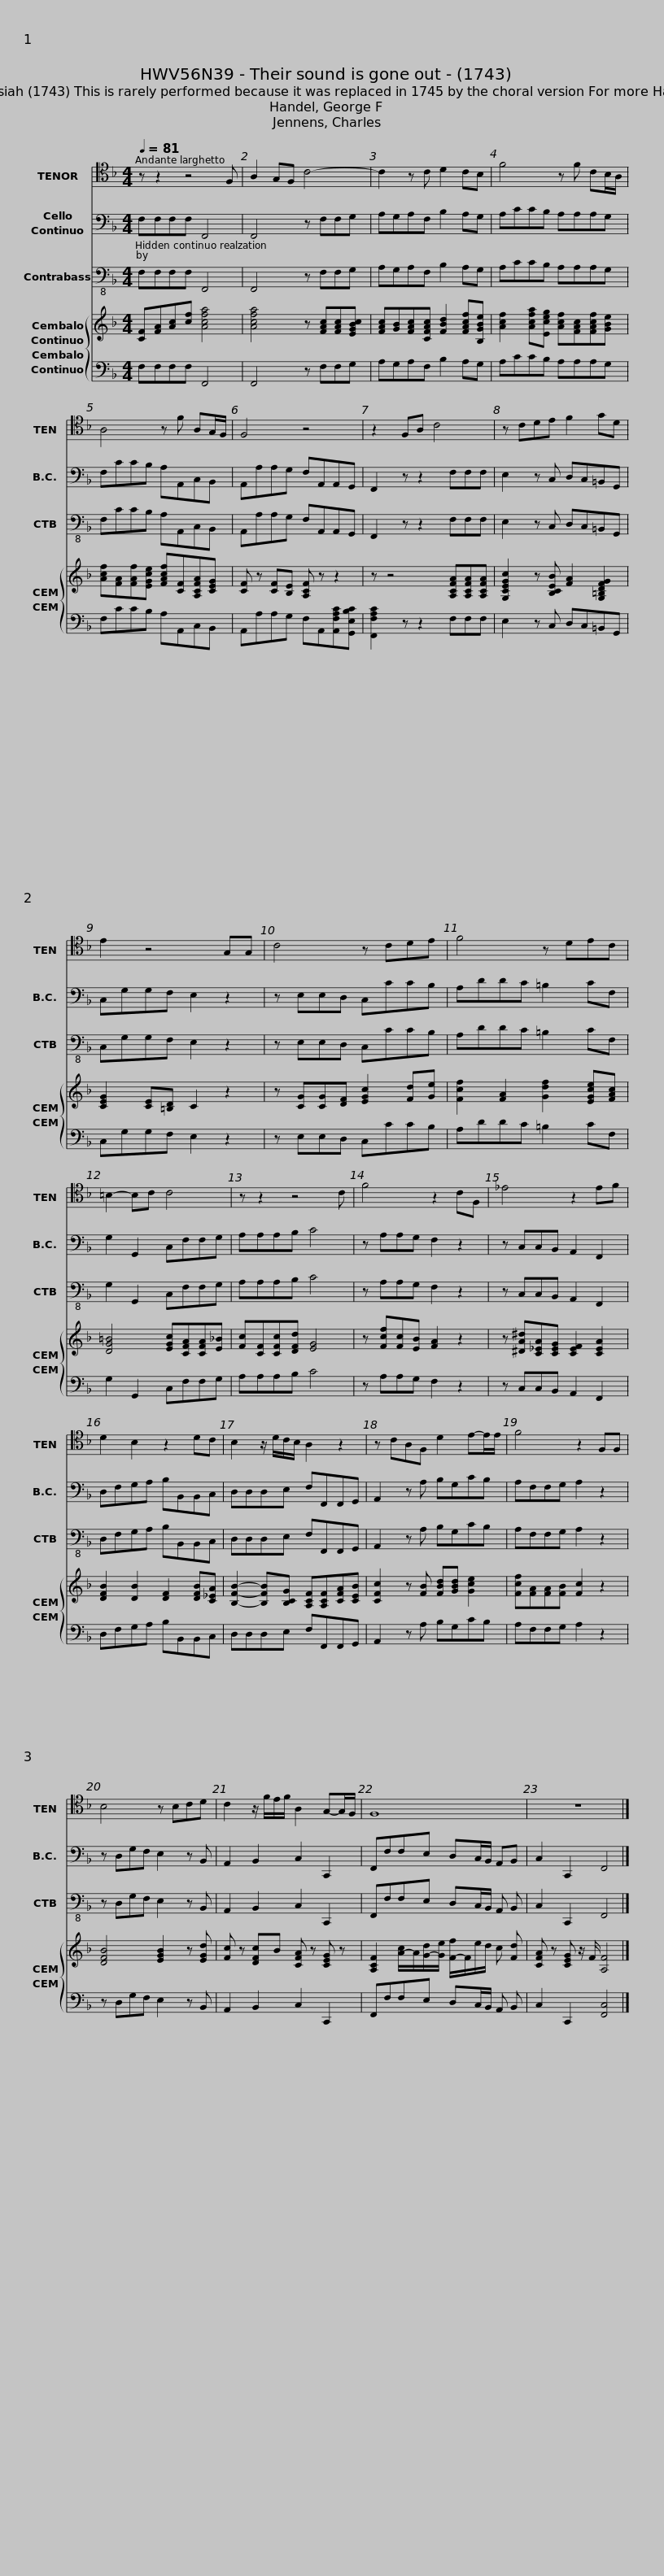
X:1
%%score 1 2 3 { 4 5 }
L:1/8
Q:1/4=81
M:4/4
I:linebreak $
K:F
V:1 tenor
V:2 bass
V:3 bass-8
V:4 treble
V:5 bass
V:1
 z z2 z4 F, | A,2 G,F, C4- | C2 z C D2 CB, | F4 z F CB,/A,/ |$ A,4 z F A,G,/F,/ | %5
 F,4 z4 | z2 F,A, C4 | z CDE F2 GD | E2 z4 G,G, |$ C4 z CDE | %10
 F4 z DEC | =B,2- B,C C4 | z z2 z4 C | F4 z2 CF, |$ _E4 z2 EF | %15
 D2 B,2 z2 DC | B,2 z/ D/C/B,/ A,2 z2 | z CA,F, D2 E-E/E/ |$ F4 z2 F,F, | B,4 z B,CD | %20
 C2 z/ F/E/F/ A,2 G,-G,/F,/ | F,8 | z8 |] %23
V:2
 F,F,F,F, F,,4 | F,,4 z F,F,G, | A,G,A,F, B,2 A,G, | A,CCB, A,A,A,G, |$ F,CCB, A,A,,C,B,, | %5
 A,,A,A,G, F,A,,A,,G,, | F,,2 z z2 F,F,F, | E,2 z C, D,C,=B,,G,, | C,G,G,F, E,2 z2 |$ z E,E,D, C,CCB, | %10
 A,DDC =B,2 CF, | G,2 G,,2 C,F,F,G, | A,A,A,B, C4 | z A,A,G, F,2 z2 |$ z C,C,B,, A,,2 F,,2 | %15
 D,F,G,A, B,B,,B,,C, | D,D,D,E, F,F,,F,,G,, | A,,2 z A, B,G,CB, |$ A,F,F,G, A,2 z2 | z D,G,F, E,2 z B,, | %20
 A,,2 B,,2 C,2 C,,2 | F,,F,F,E, D,C,/B,,/ A,,B,, | C,2 C,,2 F,,4 |] %23
V:3
 F,F,F,F, F,,4 | F,,4 z F,F,G, | A,G,A,F, B,2 A,G, | A,CCB, A,A,A,G, |$ F,CCB, A,A,,C,B,, | %5
 A,,A,A,G, F,A,,A,,G,, | F,,2 z z2 F,F,F, | E,2 z C, D,C,=B,,G,, | C,G,G,F, E,2 z2 |$ z E,E,D, C,CCB, | %10
 A,DDC =B,2 CF, | G,2 G,,2 C,F,F,G, | A,A,A,B, C4 | z A,A,G, F,2 z2 |$ z C,C,B,, A,,2 F,,2 | %15
 D,F,G,A, B,B,,B,,C, | D,D,D,E, F,F,,F,,G,, | A,,2 z A, B,G,CB, |$ A,F,F,G, A,2 z2 | z D,G,F, E,2 z B,, | %20
 A,,2 B,,2 C,2 C,,2 | F,,F,F,E, D,C,/B,,/ A,, B,, | C,2 C,,2 F,,4 |] %23
V:4
 [CF][FA][Ac][cf] [Acfa]4 | [Acfa]4 z [FAc][FAc][EGBc] | [FAc][GB][FAc][CFAc] [FBd]2 [FAcf][B,GBe] | [Acf]2 [Acfa][Eceg] [Acf][FAc][FAcf][GBe] |$ [Acf][FA][FAf][EGce] [FAcf][CF][A,CFA][CEG] | %5
 [CF] z [CF][B,E] [A,CF] z z2 | z z4 [A,CFA][A,CFA][A,CFA] | [G,CEGc]2 z [B,CEB] [FA]2 [G,=B,DFG]2 | [CEG]2 [CE][=B,D] C2 z2 |$ z [CG][CG][DF] [EGc]2 [Fd][Ge] | %10
 [Fcf]2 [FA]2 [Gdf]2 [EGce][FAc] | [DG=B]4 [EGc][CFA][CFA][E_B] | [Fc][CF][CFc][DFd] [EG]4 | z [Fcf][Fc][EB] [FA]2 z2 |$ z [^DA^d][C_EA][CEG] [CEF]2 [CEA]2 | %15
 [DFB]2 [DB]2 [DF]2 [DFB][C_EA] | [B,FB]2- [B,FB][B,CG] [A,CF][A,CF][CFA][CEB] | [CFc]2 z [FB] [FBd][GBd] [Gce]2 |$ [Fcf][FA][FA][FB] [Fc]2 z2 | [DFB]4 [EGB]2 z [EGd] | %20
 [Fc] z [DFc]B [CFA] z [CEG] z | [A,CF]2 [A-c]/A/[G-d]/[Ge]/ [F-f]/F/e/d/ c [Fd] | [CFA] z [CEG] z/ F/ [A,F]4 |] %23
V:5
 F,F,F,F, F,,4 | F,,4 z F,F,G, | A,G,A,F, B,2 A,G, | A,CCB, A,A,A,G, |$ F,CCB, A,A,,C,B,, | %5
 A,,A,A,G, F,A,,[A,,F,A,C][G,,E,B,C] | [F,,F,A,C]2 z z2 F,F,F, | E,2 z C, D,C,=B,,G,, | C,G,G,F, E,2 z2 |$ z E,E,D, C,CCB, | %10
 A,DDC =B,2 CF, | G,2 G,,2 C,F,F,G, | A,A,A,B, C4 | z A,A,G, F,2 z2 |$ z C,C,B,, A,,2 F,,2 | %15
 D,F,G,A, B,B,,B,,C, | D,D,D,E, F,F,,F,,G,, | A,,2 z A, B,G,CB, |$ A,F,F,G, A,2 z2 | z D,G,F, E,2 z B,, | %20
 A,,2 B,,2 C,2 C,,2 | F,,F,F,E, D,C,/B,,/ A,, B,, | C,2 C,,2 [F,,C,]4 |] %23
